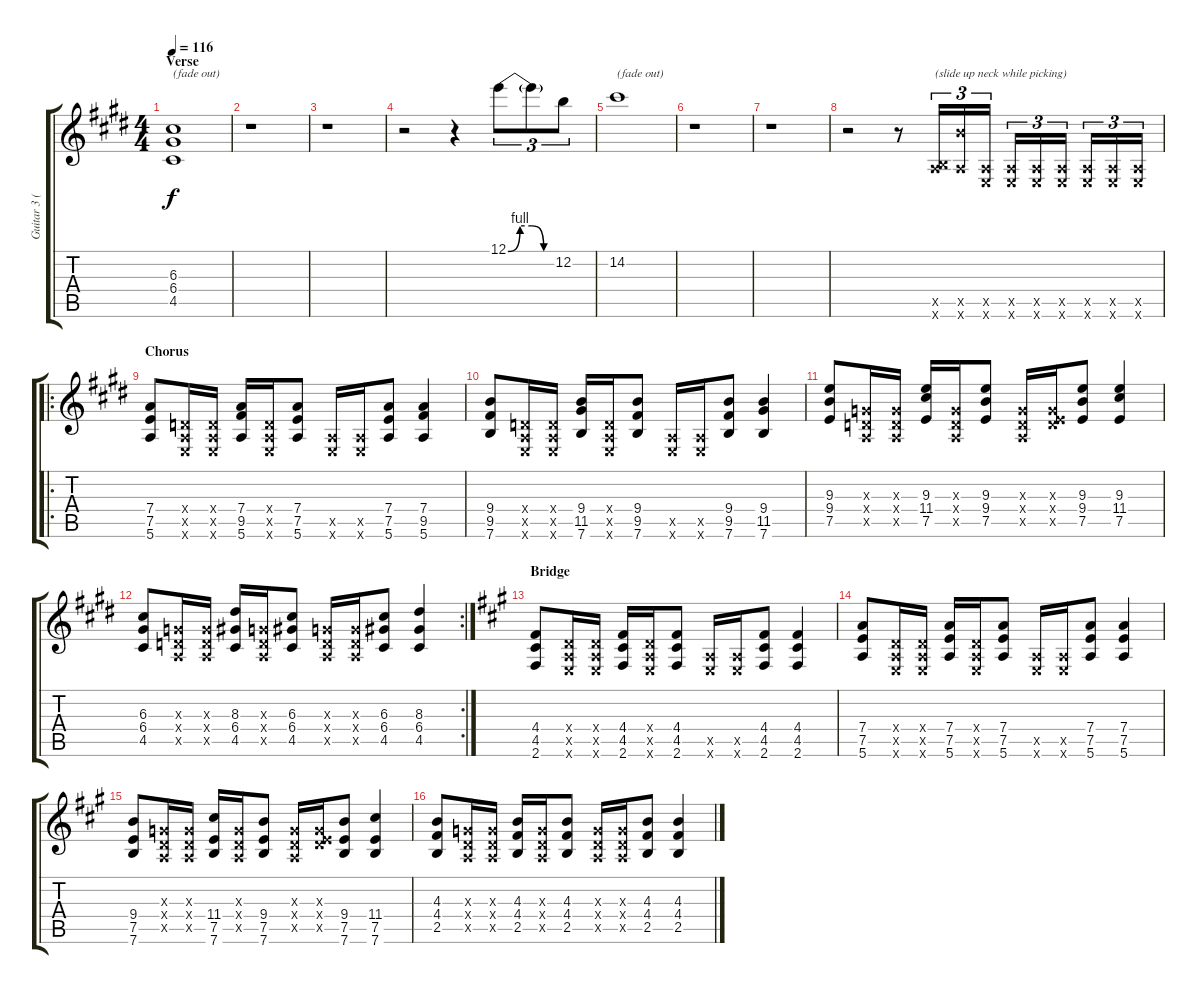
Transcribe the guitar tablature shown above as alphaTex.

\track ("Guitar 3 (w/dist.) | Fender Telecaster" "Guitar 3 (") {instrument distortionguitar}
\staff {score tabs}
\tuning (E4 B3 G3 D3 A2 E2) {hide}
\ts (4 4)
\section ("" "Verse")
\tempo 116
\clef g2
\ks c#minor
(6.3 6.4 4.5).1{txt "(fade out)" dy f volume 1} |
r.1{volume 13} |
r.1 |
r.2 r.4 12.1{be (custom 0 0 15 4 30 4 45 0 60 0)}.8{tu (3 2)} 12.1{t}.8{tu (3 2)} 12.2.8{tu (3 2)} |
14.2.1{txt "(fade out)" volume 0} |
r.1{volume 13 instrument distortionguitar} |
r.1 |
r.2 r.8 (0.5{x} 7.6{x}).16{tu (3 2) txt "(slide up neck while picking)"} (0.5{x} 19.6{x}).16{tu (3 2)} (0.5{x} 0.6{x}).16{tu (3 2)} (0.5{x} 0.6{x}).16{tu (3 2)} (0.5{x} 0.6{x}).16{tu (3 2)} (0.5{x} 0.6{x}).16{tu (3 2)} (0.5{x} 0.6{x}).16{tu (3 2)} (0.5{x} 0.6{x}).16{tu (3 2)} (0.5{x} 0.6{x}).16{tu (3 2)} |
\ro
\section ("" "Chorus")
(7.4 7.5 5.6).8 (0.4{x} 0.5{x} 0.6{x}).16 (0.4{x} 0.5{x} 0.6{x}).16 (7.4 9.5 5.6).16 (0.4{x} 0.5{x} 0.6{x}).16 (7.4 7.5 5.6).8 (0.5{x} 0.6{x}).16 (0.5{x} 0.6{x}).16 (7.4 7.5 5.6).8 (7.4 9.5 5.6).4 |
(9.4 9.5 7.6).8 (0.4{x} 0.5{x} 0.6{x}).16 (0.4{x} 0.5{x} 0.6{x}).16 (9.4 11.5 7.6).16 (0.4{x} 0.5{x} 0.6{x}).16 (9.4 9.5 7.6).8 (0.5{x} 0.6{x}).16 (0.5{x} 0.6{x}).16 (9.4 9.5 7.6).8 (9.4 11.5 7.6).4 |
(9.3 9.4 7.5).8 (0.3{x} 0.4{x} 0.5{x}).16 (0.3{x} 0.4{x} 0.5{x}).16 (9.3 11.4 7.5).16 (0.3{x} 0.4{x} 0.5{x}).16 (9.3 9.4 7.5).8 (0.3{x} 0.4{x} 0.5{x}).16 (0.3{x} 0.4{x} 7.5{x}).16 (9.3 9.4 7.5).8 (9.3 11.4 7.5).4 |
\rc 2
(6.3 6.4 4.5).8 (0.3{x} 0.4{x} 0.5{x}).16 (0.3{x} 0.4{x} 0.5{x}).16 (8.3 6.4 4.5).16 (0.3{x} 0.4{x} 0.5{x}).16 (6.3 6.4 4.5).8 (0.3{x} 0.4{x} 0.5{x}).16 (0.3{x} 0.4{x} 0.5{x}).16 (6.3 6.4 4.5).8 (8.3 6.4 4.5).4 |
\section ("" "Bridge")
\ks f#minor
(4.4 4.5 2.6).8 (0.4{x} 0.5{x} 0.6{x}).16 (0.4{x} 0.5{x} 0.6{x}).16 (4.4 4.5 2.6).16 (0.4{x} 0.5{x} 0.6{x}).16 (4.4 4.5 2.6).8 (0.5{x} 0.6{x}).16 (0.5{x} 0.6{x}).16 (4.4 4.5 2.6).8 (4.4 4.5 2.6).4 |
(7.4 7.5 5.6).8 (0.4{x} 0.5{x} 0.6{x}).16 (0.4{x} 0.5{x} 0.6{x}).16 (7.4 7.5 5.6).16 (0.4{x} 0.5{x} 0.6{x}).16 (7.4 7.5 5.6).8 (0.5{x} 0.6{x}).16 (0.5{x} 0.6{x}).16 (7.4 7.5 5.6).8 (7.4 7.5 5.6).4 |
(9.4 7.5 7.6).8 (0.3{x} 0.4{x} 0.5{x}).16 (0.3{x} 0.4{x} 0.5{x}).16 (11.4 7.5 7.6).16 (0.3{x} 0.4{x} 0.5{x}).16 (9.4 7.5 7.6).8 (0.3{x} 0.4{x} 0.5{x}).16 (0.3{x} 0.4{x} 7.5{x}).16 (9.4 7.5 7.6).8 (11.4 7.5 7.6).4 |
(4.3 4.4 2.5).8 (0.3{x} 0.4{x} 0.5{x}).16 (0.3{x} 0.4{x} 0.5{x}).16 (4.3 4.4 2.5).16 (0.3{x} 0.4{x} 0.5{x}).16 (4.3 4.4 2.5).8 (0.3{x} 0.4{x} 0.5{x}).16 (0.3{x} 0.4{x} 0.5{x}).16 (4.3 4.4 2.5).8 (4.3 4.4 2.5).4
